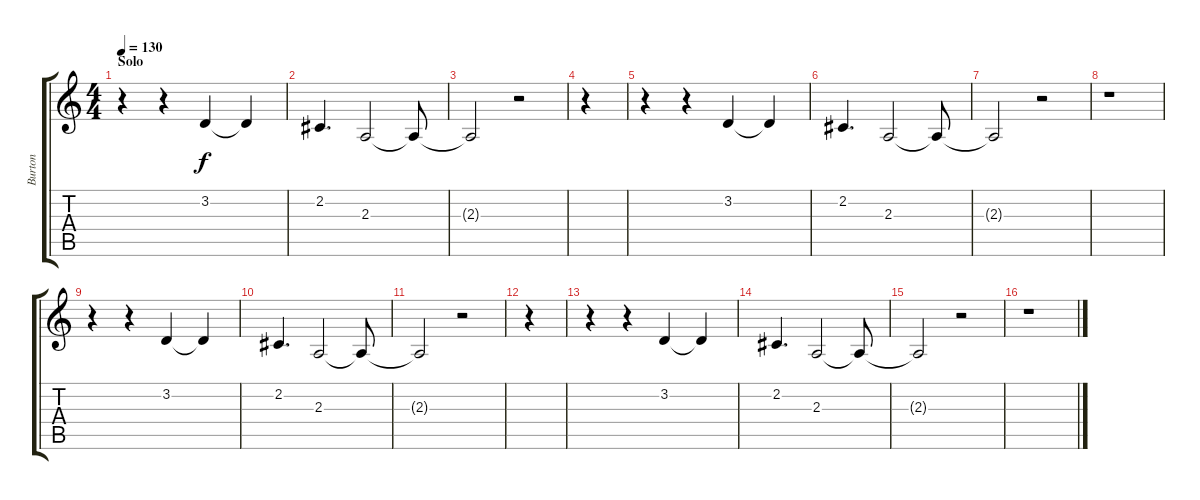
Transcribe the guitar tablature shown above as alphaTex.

\track ("Burton" "Burton") {instrument whistle}
\staff {score tabs}
\tuning (E4 B3 G3 D3 A2 E2) {hide}
\ts (4 4)
\section ("" "Solo")
\tempo 130
\clef g2
\ks c
r.4{dy f volume 5 instrument whistle} r.4 3.2.4 3.2{t}.4 |
2.2.4{d} 2.3.2 2.3{t}.8 |
2.3{t}.2 r.2 |
r.4 |
r.4{volume 5 instrument whistle} r.4 3.2.4 3.2{t}.4 |
2.2.4{d} 2.3.2 2.3{t}.8 |
2.3{t}.2 r.2 |
r.1 |
r.4{volume 5 instrument whistle} r.4 3.2.4 3.2{t}.4 |
2.2.4{d} 2.3.2 2.3{t}.8 |
2.3{t}.2 r.2 |
r.4 |
r.4 r.4 3.2.4 3.2{t}.4 |
2.2.4{d} 2.3.2 2.3{t}.8 |
2.3{t}.2 r.2 |
r.1
